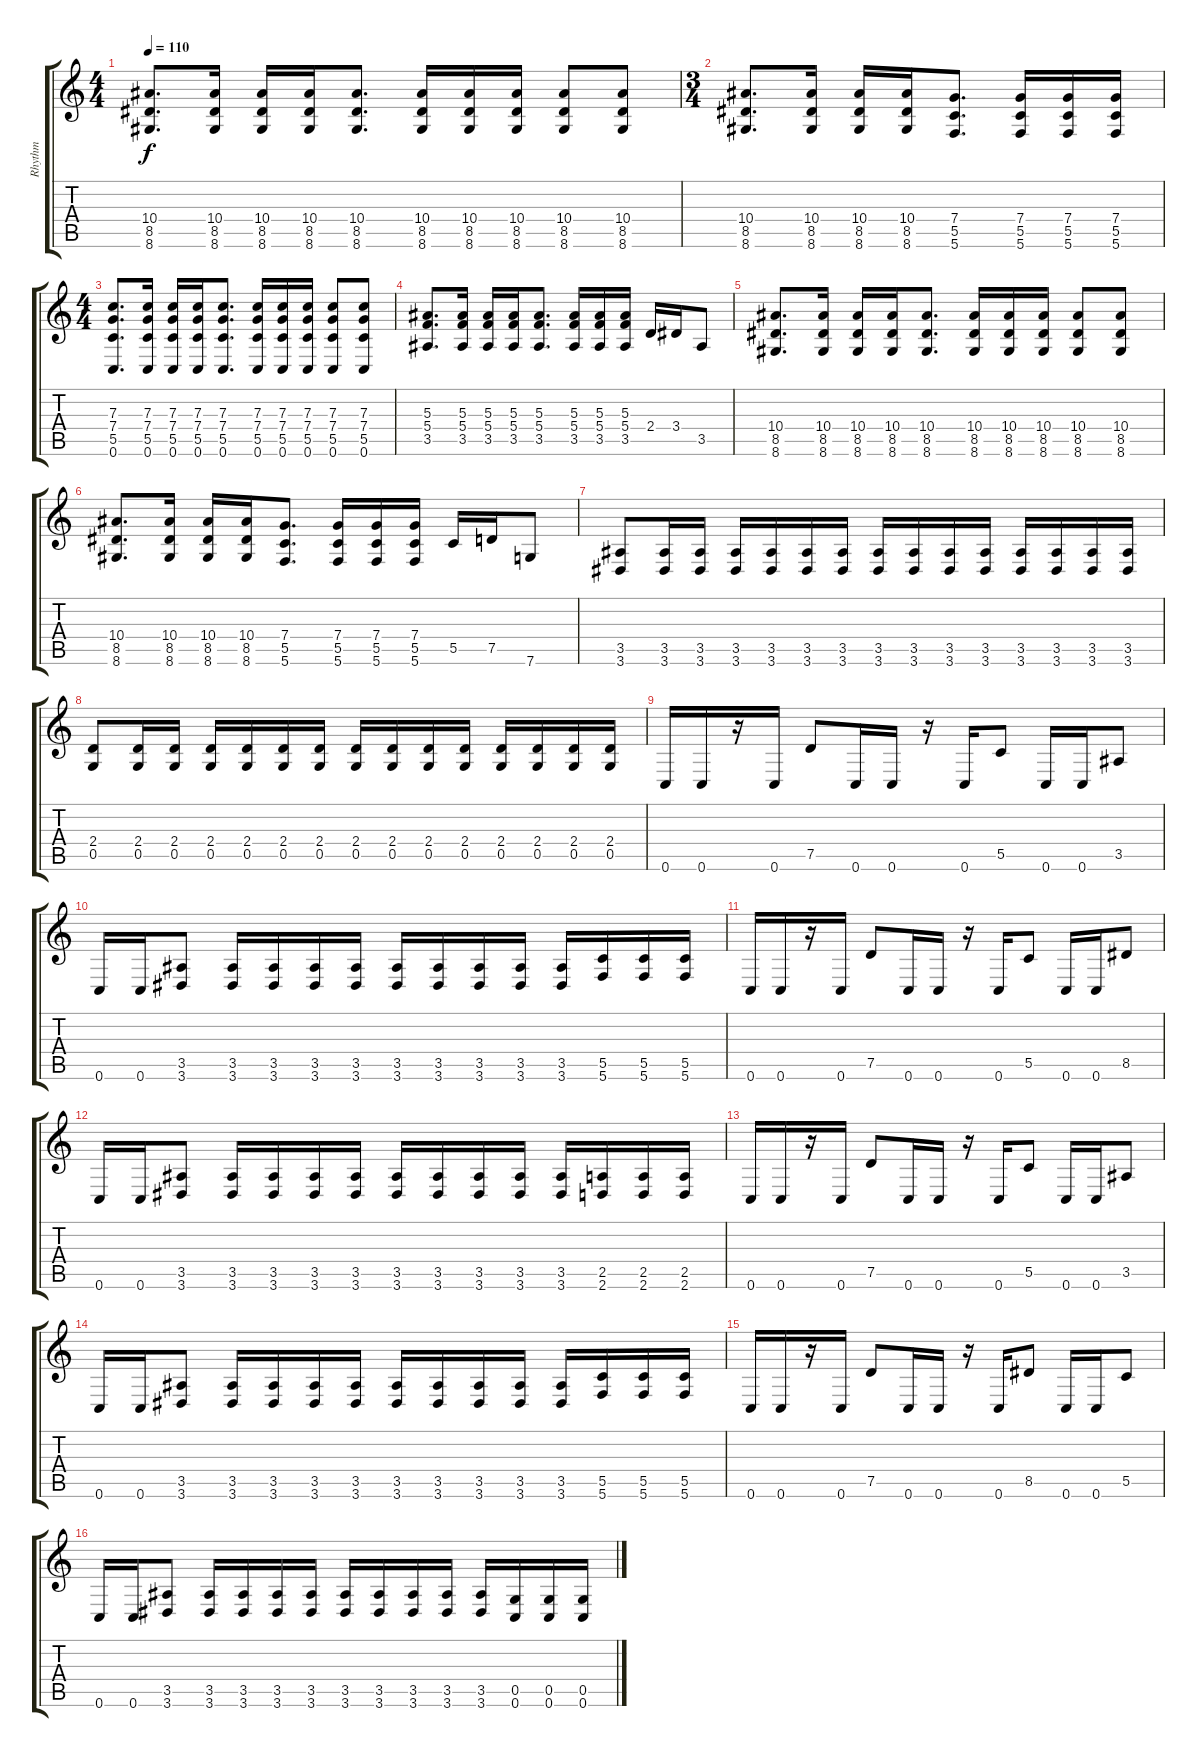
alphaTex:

\track ("Rhythm " "Rhythm ") {instrument distortionguitar}
\staff {score tabs}
\tuning (D4 A3 F3 C3 G2 C2) {hide}
\ts (4 4)
\tempo 110
\clef g2
\ks c
(10.4 8.5 8.6).8{d dy f} (10.4 8.5 8.6).16 (10.4 8.5 8.6).16 (10.4 8.5 8.6).16 (10.4 8.5 8.6).8{d} (10.4 8.5 8.6).16 (10.4 8.5 8.6).16 (10.4 8.5 8.6).16 (10.4 8.5 8.6).8 (10.4 8.5 8.6).8 |
\ts (3 4)
(10.4 8.5 8.6).8{d} (10.4 8.5 8.6).16 (10.4 8.5 8.6).16 (10.4 8.5 8.6).16 (7.4 5.5 5.6).8{d} (7.4 5.5 5.6).16 (7.4 5.5 5.6).16 (7.4 5.5 5.6).16 |
\ts (4 4)
(7.3 7.4 5.5 0.6).8{d} (7.3 7.4 5.5 0.6).16 (7.3 7.4 5.5 0.6).16 (7.3 7.4 5.5 0.6).16 (7.3 7.4 5.5 0.6).8{d} (7.3 7.4 5.5 0.6).16 (7.3 7.4 5.5 0.6).16 (7.3 7.4 5.5 0.6).16 (7.3 7.4 5.5 0.6).8 (7.3 7.4 5.5 0.6).8 |
(5.3 5.4 3.5).8{d} (5.3 5.4 3.5).16 (5.3 5.4 3.5).16 (5.3 5.4 3.5).16 (5.3 5.4 3.5).8{d} (5.3 5.4 3.5).16 (5.3 5.4 3.5).16 (5.3 5.4 3.5).16 2.4.16 3.4.16 3.5.8 |
(10.4 8.5 8.6).8{d} (10.4 8.5 8.6).16 (10.4 8.5 8.6).16 (10.4 8.5 8.6).16 (10.4 8.5 8.6).8{d} (10.4 8.5 8.6).16 (10.4 8.5 8.6).16 (10.4 8.5 8.6).16 (10.4 8.5 8.6).8 (10.4 8.5 8.6).8 |
(10.4 8.5 8.6).8{d} (10.4 8.5 8.6).16 (10.4 8.5 8.6).16 (10.4 8.5 8.6).16 (7.4 5.5 5.6).8{d} (7.4 5.5 5.6).16 (7.4 5.5 5.6).16 (7.4 5.5 5.6).16 5.5.16 7.5.16 7.6.8 |
(3.5 3.6).8 (3.5 3.6).16 (3.5 3.6).16 (3.5 3.6).16 (3.5 3.6).16 (3.5 3.6).16 (3.5 3.6).16 (3.5 3.6).16 (3.5 3.6).16 (3.5 3.6).16 (3.5 3.6).16 (3.5 3.6).16 (3.5 3.6).16 (3.5 3.6).16 (3.5 3.6).16 |
(2.4 0.5).8 (2.4 0.5).16 (2.4 0.5).16 (2.4 0.5).16 (2.4 0.5).16 (2.4 0.5).16 (2.4 0.5).16 (2.4 0.5).16 (2.4 0.5).16 (2.4 0.5).16 (2.4 0.5).16 (2.4 0.5).16 (2.4 0.5).16 (2.4 0.5).16 (2.4 0.5).16 |
0.6.16 0.6.16 r.16 0.6.16 7.5.8 0.6.16 0.6.16 r.16 0.6.16 5.5.8 0.6.16 0.6.16 3.5.8 |
0.6.16 0.6.16 (3.5 3.6).8 (3.5 3.6).16 (3.5 3.6).16 (3.5 3.6).16 (3.5 3.6).16 (3.5 3.6).16 (3.5 3.6).16 (3.5 3.6).16 (3.5 3.6).16 (3.5 3.6).16 (5.5 5.6).16 (5.5 5.6).16 (5.5 5.6).16 |
0.6.16 0.6.16 r.16 0.6.16 7.5.8 0.6.16 0.6.16 r.16 0.6.16 5.5.8 0.6.16 0.6.16 8.5.8 |
0.6.16 0.6.16 (3.5 3.6).8 (3.5 3.6).16 (3.5 3.6).16 (3.5 3.6).16 (3.5 3.6).16 (3.5 3.6).16 (3.5 3.6).16 (3.5 3.6).16 (3.5 3.6).16 (3.5 3.6).16 (2.5 2.6).16 (2.5 2.6).16 (2.5 2.6).16 |
0.6.16 0.6.16 r.16 0.6.16 7.5.8 0.6.16 0.6.16 r.16 0.6.16 5.5.8 0.6.16 0.6.16 3.5.8 |
0.6.16 0.6.16 (3.5 3.6).8 (3.5 3.6).16 (3.5 3.6).16 (3.5 3.6).16 (3.5 3.6).16 (3.5 3.6).16 (3.5 3.6).16 (3.5 3.6).16 (3.5 3.6).16 (3.5 3.6).16 (5.5 5.6).16 (5.5 5.6).16 (5.5 5.6).16 |
0.6.16 0.6.16 r.16 0.6.16 7.5.8 0.6.16 0.6.16 r.16 0.6.16 8.5.8 0.6.16 0.6.16 5.5.8 |
0.6.16 0.6.16 (3.5 3.6).8 (3.5 3.6).16 (3.5 3.6).16 (3.5 3.6).16 (3.5 3.6).16 (3.5 3.6).16 (3.5 3.6).16 (3.5 3.6).16 (3.5 3.6).16 (3.5 3.6).16 (0.5 0.6).16 (0.5 0.6).16 (0.5 0.6).16
